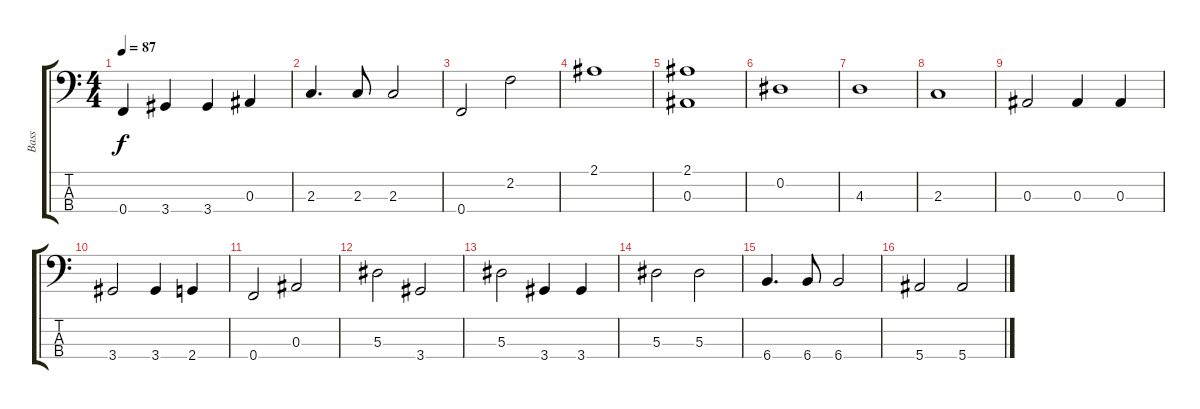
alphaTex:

\track ("Bass" "Bass") {instrument electricbassfinger}
\staff {score tabs}
\tuning (Ab2 Eb2 Bb1 F1) {hide}
\ts (4 4)
\tempo 87
\clef f4
\ks c
0.4.4{dy f} 3.4.4 3.4.4 0.3.4 |
2.3.4{d} 2.3.8 2.3.2 |
0.4.2 2.2.2 |
2.1.1 |
(2.1 0.3).1 |
0.2.1 |
4.3.1 |
2.3.1 |
0.3.2 0.3.4 0.3.4 |
3.4.2 3.4.4 2.4.4 |
0.4.2 0.3.2 |
5.3.2 3.4.2 |
5.3.2 3.4.4 3.4.4 |
5.3.2 5.3.2 |
6.4.4{d} 6.4.8 6.4.2 |
5.4.2 5.4.2
